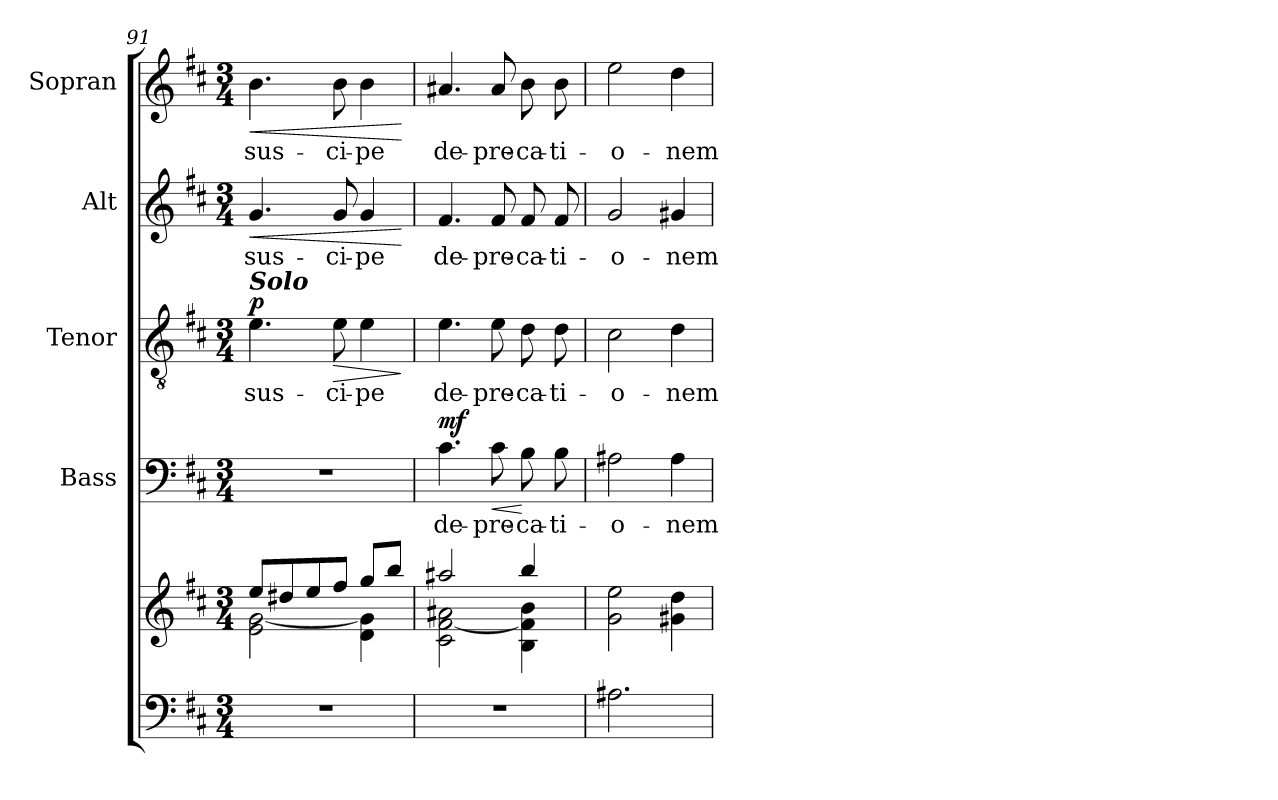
**kern	**kern	**kern	**text	**dynam	**kern	**text	**dynam	**kern	**text	**dynam	**kern	**text	**dynam
*part5	*part5	*part4	*part4	*part4	*part3	*part3	*part3	*part2	*part2	*part2	*part1	*part1	*part1
*staff6	*staff5	*staff4	*staff4	*staff4	*staff3	*staff3	*staff3	*staff2	*staff2	*staff2	*staff1	*staff1	*staff1
*	*	*I"Bass	*	*	*I"Tenor	*	*	*I"Alt	*	*	*I"Sopran	*	*
*	*	*I'B.	*	*	*I'T.	*	*	*I'A.	*	*	*I'S.	*	*
*clefF4	*clefG2	*clefF4	*	*	*clefGv2	*	*	*clefG2	*	*	*clefG2	*	*
*k[f#c#]	*k[f#c#]	*k[f#c#]	*	*	*k[f#c#]	*	*	*k[f#c#]	*	*	*k[f#c#]	*	*
*D:	*D:	*D:	*	*	*D:	*	*	*D:	*	*	*D:	*	*
*M3/4	*M3/4	*M3/4	*	*	*M3/4	*	*	*M3/4	*	*	*M3/4	*	*
=91	=91	=91	=91	=91	=91	=91	=91	=91	=91	=91	=91	=91	=91
*	*^	*	*	*	*	*	*	*	*	*	*	*	*
!	!	!	!	!	!	!LO:TX:a:Bi:t=Solo	!	!	!	!	!	!	!	!
!	!	!	!	!	!	!	!LO:LY:b	!LO:DY:a	!	!LO:LY:b	!LO:HP:b	!	!LO:LY:b	!LO:HP:b
2.r	8ee/L	2e\ [<2g\	2.r	.	.	4.e\	sus-	p	4.g/	sus-	<	4.b\	sus-	<
.	8dd#X/	.	.	.	.	.	.	.	.	.	.	.	.	.
.	8ee/	.	.	.	.	.	.	.	.	.	.	.	.	.
!	!	!	!	!	!	!	!LO:LY:b	!LO:HP:b	!	!LO:LY:b	!	!	!LO:LY:b	!
.	8ff#/J	.	.	.	.	8e\	-ci-	>	8g/	-ci-	.	8b\	-ci-	.
!	!	!	!	!	!	!	!LO:LY:b	!	!	!LO:LY:b	!	!	!LO:LY:b	!
.	8gg/L	4d\ 4g\]	.	.	.	4e\	-pe	.	4g/	-pe	.	4b\	-pe	.
.	8bb/J	.	.	.	.	.	.	.	.	.	.	.	.	.
*	*v	*v	*	*	*	*	*	*	*	*	*	*	*	*
.	.	.	.	.	.	.	]	.	.	[	.	.	[
=92	=92	=92	=92	=92	=92	=92	=92	=92	=92	=92	=92	=92	=92
*	*^	*	*	*	*	*	*	*	*	*	*	*	*
!	!	!	!	!LO:LY:b	!LO:DY:a	!	!LO:LY:b	!	!	!LO:LY:b	!	!	!LO:LY:b	!
2.r	2aa#X/	2c#\ [<2f#\ 2a#X\	4.c#\	de-	mf	4.e\	de-	.	4.f#/	de-	.	4.a#X/	de-	.
!	!	!	!	!LO:LY:b	!LO:HP:b	!	!LO:LY:b	!	!	!LO:LY:b	!	!	!LO:LY:b	!
.	.	.	8c#\	-pre-	<	8e\	-pre-	.	8f#/	-pre-	.	8a#/	-pre-	.
!	!	!	!	!LO:LY:b	!	!	!LO:LY:b	!	!	!LO:LY:b	!	!	!LO:LY:b	!
.	4bb/	4B\ 4f#\] 4b\	8B\	-ca-	[	8d\	-ca-	.	8f#/	-ca-	.	8b\	-ca-	.
!	!	!	!	!LO:LY:b	!	!	!LO:LY:b	!	!	!LO:LY:b	!	!	!LO:LY:b	!
.	.	.	8B\	-ti-	.	8d\	-ti-	.	8f#/	-ti-	.	8b\	-ti-	.
*	*v	*v	*	*	*	*	*	*	*	*	*	*	*	*
=93	=93	=93	=93	=93	=93	=93	=93	=93	=93	=93	=93	=93	=93
!	!	!	!LO:LY:b	!	!	!LO:LY:b	!	!	!LO:LY:b	!	!	!LO:LY:b	!
2.A#X\	2g\ 2ee\	2A#X\	-o-	.	2c#\	-o-	.	2g/	-o-	.	2ee\	-o-	.
!	!	!	!LO:LY:b	!	!	!LO:LY:b	!	!	!LO:LY:b	!	!	!LO:LY:b	!
.	4g#X\ 4dd\	4A#\	-nem	.	4d\	-nem	.	4g#X/	-nem	.	4dd\	-nem	.
=	=	=	=	=	=	=	=	=	=	=	=	=	=
*-	*-	*-	*-	*-	*-	*-	*-	*-	*-	*-	*-	*-	*-
